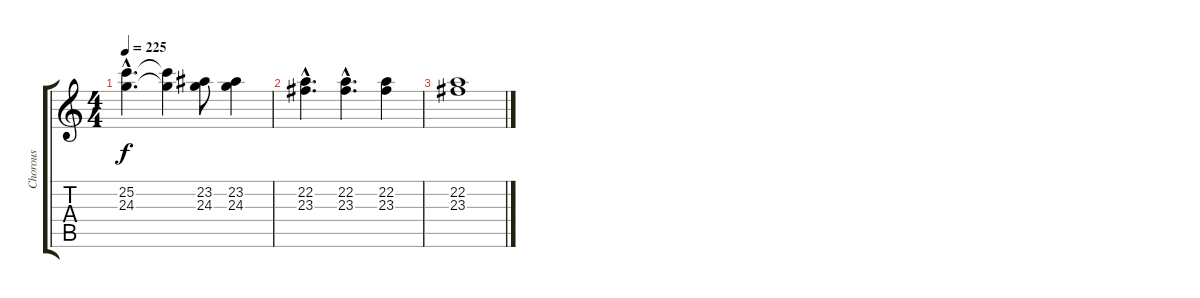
\track ("Chorous" "Chorous") {instrument lead6voice}
\staff {score tabs}
\tuning (E4 B3 G3 D3 A2 E2) {hide}
\ts (4 4)
\tempo 225
\clef g2
\ks c
(25.2{hac t} 24.3{hac t}).4{d dy f} (25.2{t} 24.3{t}).4 (23.2 24.3).8 (23.2 24.3).4 |
(22.2{hac} 23.3{hac}).4{d} (22.2{hac} 23.3{hac}).4{d} (22.2 23.3).4 |
(22.2 23.3).1
